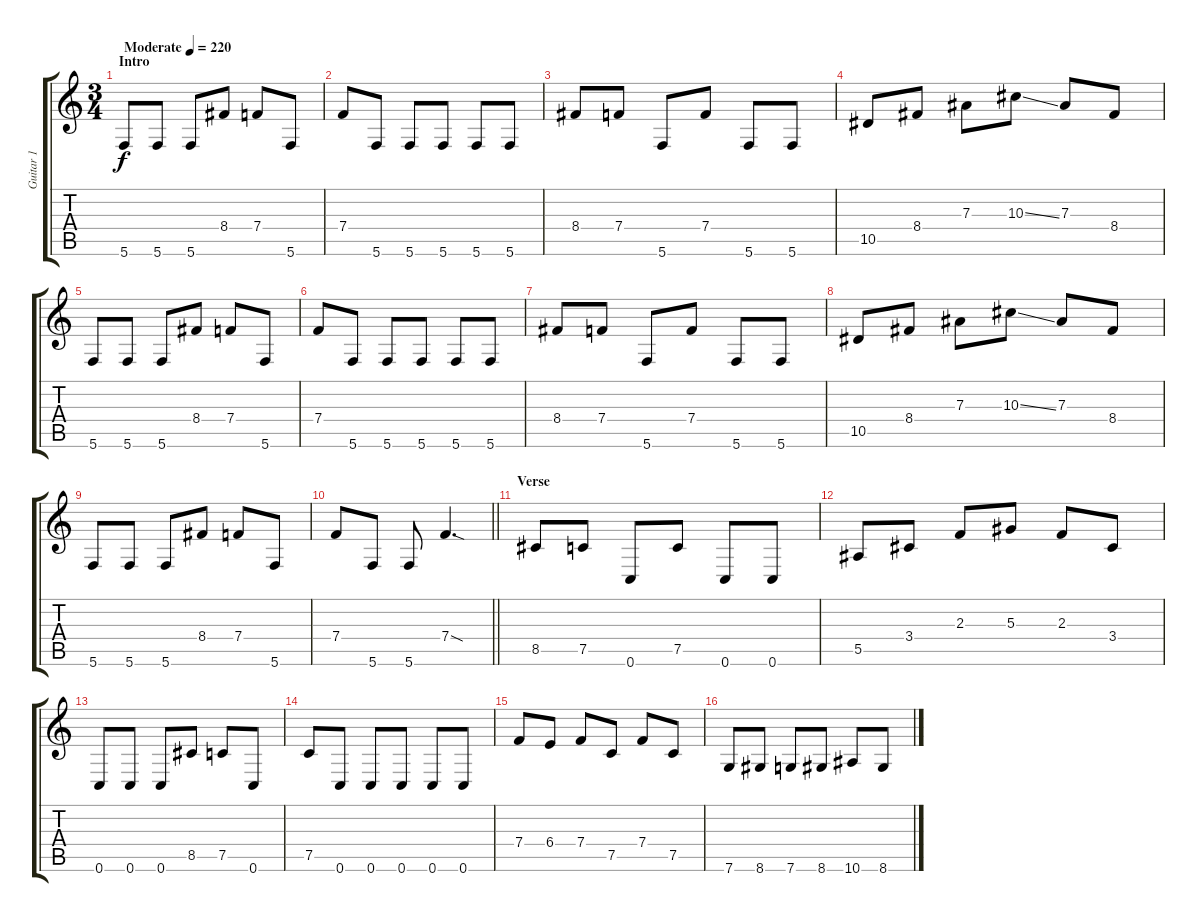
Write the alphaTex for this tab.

\track ("Guitar 1" "Guitar 1") {instrument distortionguitar}
\staff {score tabs}
\tuning (C4 G3 Eb3 Bb2 F2 C2) {hide}
\ts (3 4)
\section ("" "Intro")
\tempo (220 "Moderate")
\clef g2
\ks c
5.6.8{dy f instrument distortionguitar} 5.6.8 5.6.8 8.4.8 7.4.8 5.6.8 |
7.4.8 5.6.8 5.6.8 5.6.8 5.6.8 5.6.8 |
8.4.8 7.4.8 5.6.8 7.4.8 5.6.8 5.6.8 |
10.5.8 8.4.8 7.3.8 10.3{ss}.8 7.3.8 8.4.8 |
5.6.8 5.6.8 5.6.8 8.4.8 7.4.8 5.6.8 |
7.4.8 5.6.8 5.6.8 5.6.8 5.6.8 5.6.8 |
8.4.8 7.4.8 5.6.8 7.4.8 5.6.8 5.6.8 |
10.5.8 8.4.8 7.3.8 10.3{ss}.8 7.3.8 8.4.8 |
5.6.8 5.6.8 5.6.8 8.4.8 7.4.8 5.6.8 |
\barLineRight lightlight
7.4.8 5.6.8 5.6.8 7.4{sod}.4{d} |
\section ("" "Verse")
8.5.8 7.5.8 0.6.8 7.5.8 0.6.8 0.6.8 |
5.5.8 3.4.8 2.3.8 5.3.8 2.3.8 3.4.8 |
0.6.8 0.6.8 0.6.8 8.5.8 7.5.8 0.6.8 |
7.5.8 0.6.8 0.6.8 0.6.8 0.6.8 0.6.8 |
7.4.8 6.4.8 7.4.8 7.5.8 7.4.8 7.5.8 |
7.6.8 8.6.8 7.6.8 8.6.8 10.6.8 8.6.8
